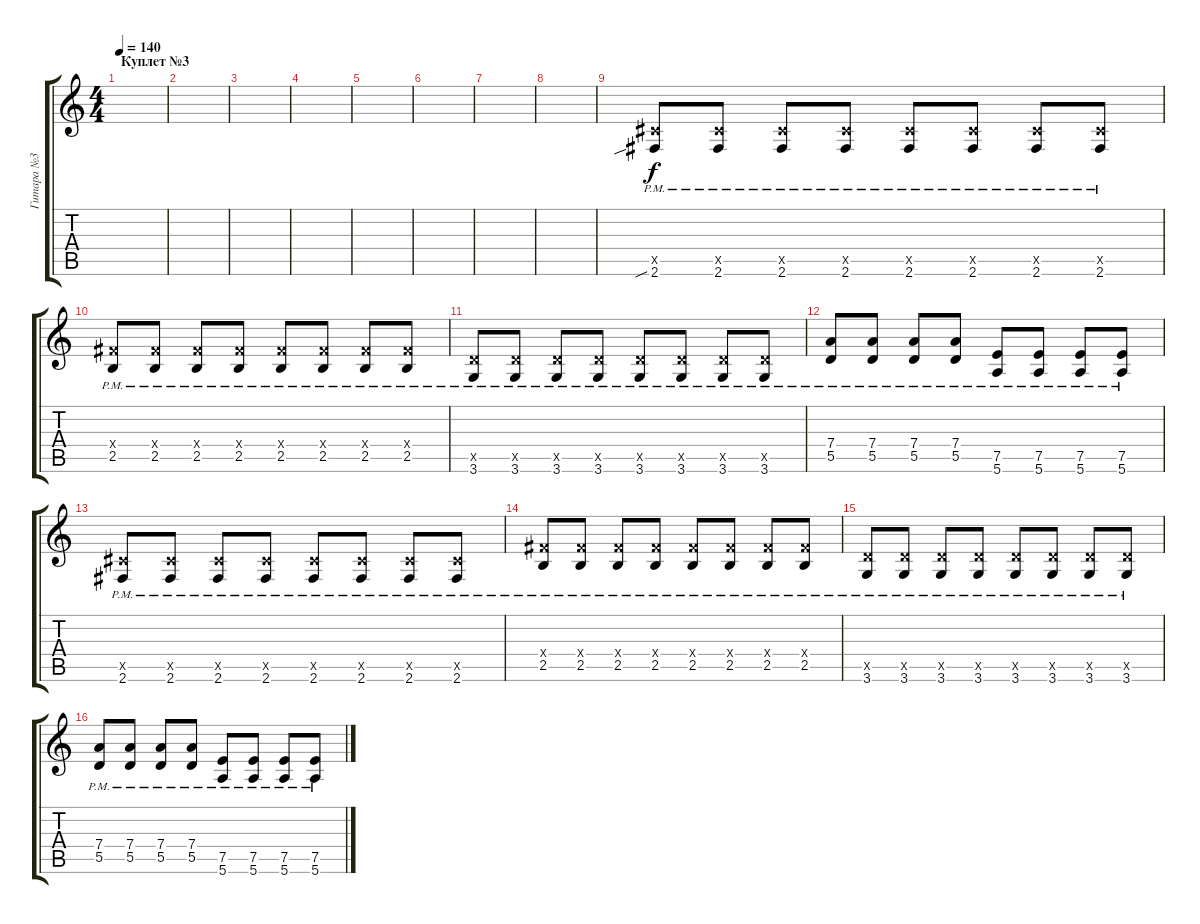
\track ("Гитара №3" "Гитара №3") {instrument distortionguitar}
\staff {score tabs}
\tuning (E4 B3 G3 D3 A2 E2) {hide}
\ts (4 4)
\section ("" "Куплет №3")
\tempo 140
\clef g2
\ks c
|
|
|
|
|
|
|
|
(4.5{x} 2.6{sib pm}).8{instrument distortionguitar} (4.5{x} 2.6{pm}).8 (4.5{x} 2.6{pm}).8 (4.5{x} 2.6{pm}).8 (4.5{x} 2.6{pm}).8 (4.5{x} 2.6{pm}).8 (4.5{x} 2.6{pm}).8 (4.5{x} 2.6{pm}).8 |
(4.4{x} 2.5{pm}).8 (4.4{x} 2.5{pm}).8 (4.4{x} 2.5{pm}).8 (4.4{x} 2.5{pm}).8 (4.4{x} 2.5{pm}).8 (4.4{x} 2.5{pm}).8 (4.4{x} 2.5{pm}).8 (4.4{x} 2.5{pm}).8 |
(5.5{x} 3.6{pm}).8 (5.5{x} 3.6{pm}).8 (5.5{x} 3.6{pm}).8 (5.5{x} 3.6{pm}).8 (5.5{x} 3.6{pm}).8 (5.5{x} 3.6{pm}).8 (5.5{x} 3.6{pm}).8 (5.5{x} 3.6{pm}).8 |
(7.4{pm} 5.5{pm}).8 (7.4{pm} 5.5{pm}).8 (7.4{pm} 5.5{pm}).8 (7.4{pm} 5.5{pm}).8 (7.5{pm} 5.6{pm}).8 (7.5{pm} 5.6{pm}).8 (7.5{pm} 5.6{pm}).8 (7.5{pm} 5.6{pm}).8 |
(4.5{x} 2.6{pm}).8 (4.5{x} 2.6{pm}).8 (4.5{x} 2.6{pm}).8 (4.5{x} 2.6{pm}).8 (4.5{x} 2.6{pm}).8 (4.5{x} 2.6{pm}).8 (4.5{x} 2.6{pm}).8 (4.5{x} 2.6{pm}).8 |
(4.4{x} 2.5{pm}).8 (4.4{x} 2.5{pm}).8 (4.4{x} 2.5{pm}).8 (4.4{x} 2.5{pm}).8 (4.4{x} 2.5{pm}).8 (4.4{x} 2.5{pm}).8 (4.4{x} 2.5{pm}).8 (4.4{x} 2.5{pm}).8 |
(5.5{x} 3.6{pm}).8 (5.5{x} 3.6{pm}).8 (5.5{x} 3.6{pm}).8 (5.5{x} 3.6{pm}).8 (5.5{x} 3.6{pm}).8 (5.5{x} 3.6{pm}).8 (5.5{x} 3.6{pm}).8 (5.5{x} 3.6{pm}).8 |
(7.4{pm} 5.5{pm}).8 (7.4{pm} 5.5{pm}).8 (7.4{pm} 5.5{pm}).8 (7.4{pm} 5.5{pm}).8 (7.5{pm} 5.6{pm}).8 (7.5{pm} 5.6{pm}).8 (7.5{pm} 5.6{pm}).8 (7.5{pm} 5.6{pm}).8
